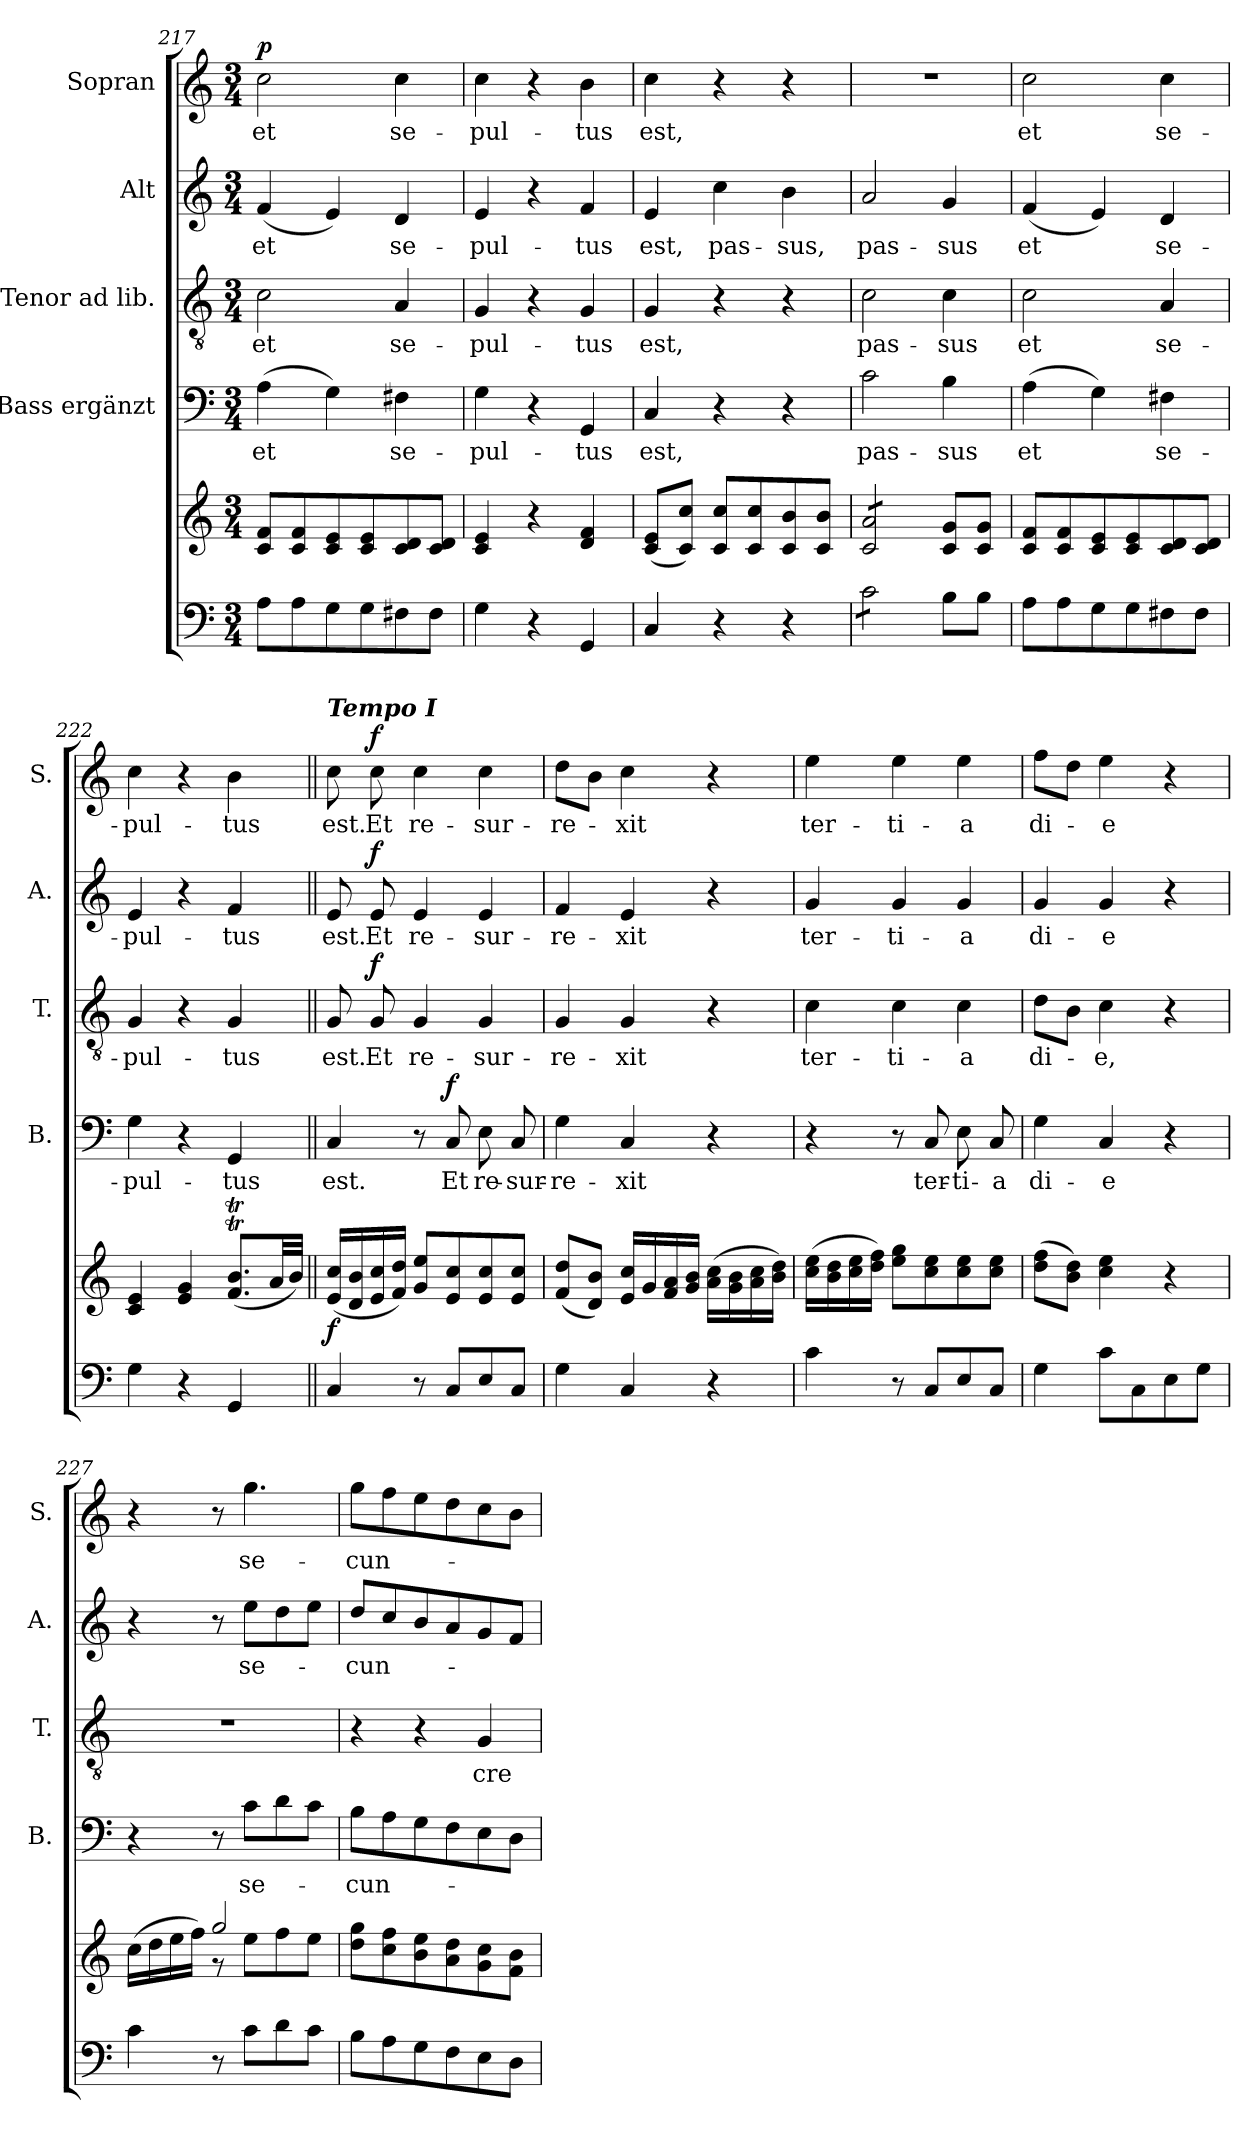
**kern	**kern	**dynam	**kern	**text	**dynam	**kern	**text	**dynam	**kern	**text	**dynam	**kern	**text	**dynam
*part5	*part5	*part5	*part4	*part4	*part4	*part3	*part3	*part3	*part2	*part2	*part2	*part1	*part1	*part1
*staff6	*staff5	*staff5/6	*staff4	*staff4	*staff4	*staff3	*staff3	*staff3	*staff2	*staff2	*staff2	*staff1	*staff1	*staff1
*	*	*	*I"Bass ergänzt	*	*	*I"Tenor ad lib.	*	*	*I"Alt	*	*	*I"Sopran	*	*
*	*	*	*I'B.	*	*	*I'T.	*	*	*I'A.	*	*	*I'S.	*	*
*clefF4	*clefG2	*	*clefF4	*	*	*clefGv2	*	*	*clefG2	*	*	*clefG2	*	*
*k[]	*k[]	*	*k[]	*	*	*k[]	*	*	*k[]	*	*	*k[]	*	*
*C:	*C:	*	*C:	*	*	*C:	*	*	*C:	*	*	*C:	*	*
*M3/4	*M3/4	*	*M3/4	*	*	*M3/4	*	*	*M3/4	*	*	*M3/4	*	*
=217	=217	=217	=217	=217	=217	=217	=217	=217	=217	=217	=217	=217	=217	=217
!	!	!	!	!LO:LY:b	!	!	!LO:LY:b	!	!	!LO:LY:b	!	!	!LO:LY:b	!LO:DY:a
8A\L	8c/ 8f/L	.	(>4A\	et	.	2c\	et	.	(<4f/	et	.	2cc\	et	p
8A\	8c/ 8f/	.	.	.	.	.	.	.	.	.	.	.	.	.
8G\	8c/ 8e/	.	4G\)	.	.	.	.	.	4e/)	.	.	.	.	.
8G\	8c/ 8e/	.	.	.	.	.	.	.	.	.	.	.	.	.
!	!	!	!	!LO:LY:b	!	!	!LO:LY:b	!	!	!LO:LY:b	!	!	!LO:LY:b	!
8F#X\	8c/ 8d/	.	4F#X\	se-	.	4A/	se-	.	4d/	se-	.	4cc\	se-	.
8F#\J	8c/ 8d/J	.	.	.	.	.	.	.	.	.	.	.	.	.
=218	=218	=218	=218	=218	=218	=218	=218	=218	=218	=218	=218	=218	=218	=218
!	!	!	!	!LO:LY:b	!	!	!LO:LY:b	!	!	!LO:LY:b	!	!	!LO:LY:b	!
4G\	4c/ 4e/	.	4G\	-pul-	.	4G/	-pul-	.	4e/	-pul-	.	4cc\	-pul-	.
4r	4r	.	4r	.	.	4r	.	.	4r	.	.	4r	.	.
!	!	!	!	!LO:LY:b	!	!	!LO:LY:b	!	!	!LO:LY:b	!	!	!LO:LY:b	!
4GG/	4d/ 4f/	.	4GG/	-tus	.	4G/	-tus	.	4f/	-tus	.	4b\	-tus	.
=219	=219	=219	=219	=219	=219	=219	=219	=219	=219	=219	=219	=219	=219	=219
!	!	!	!	!LO:LY:b	!	!	!LO:LY:b	!	!	!LO:LY:b	!	!	!LO:LY:b	!
4C/	(<8c/ 8e/L	.	4C/	est,	.	4G/	est,	.	4e/	est,	.	4cc\	est,	.
.	8c/ 8cc/J)	.	.	.	.	.	.	.	.	.	.	.	.	.
!	!	!	!	!	!	!	!	!	!	!LO:LY:b	!	!	!	!
4r	8c/ 8cc/L	.	4r	.	.	4r	.	.	4cc\	pas-	.	4r	.	.
.	8c/ 8cc/	.	.	.	.	.	.	.	.	.	.	.	.	.
!	!	!	!	!	!	!	!	!	!	!LO:LY:b	!	!	!	!
4r	8c/ 8b/	.	4r	.	.	4r	.	.	4b\	-sus,	.	4r	.	.
.	8c/ 8b/J	.	.	.	.	.	.	.	.	.	.	.	.	.
=220	=220	=220	=220	=220	=220	=220	=220	=220	=220	=220	=220	=220	=220	=220
!	!	!	!	!LO:LY:b	!	!	!LO:LY:b	!	!	!LO:LY:b	!	!	!	!
*tremolo	*	*	*	*	*	*	*	*	*	*	*	*	*	*
*	*tremolo	*	*	*	*	*	*	*	*	*	*	*	*	*
8c\L	8c/ 8a/L	.	2c\	pas-	.	2c\	pas-	.	2a/	pas-	.	2.r	.	.
8c\	8c/ 8a/	.	.	.	.	.	.	.	.	.	.	.	.	.
8c\	8c/ 8a/	.	.	.	.	.	.	.	.	.	.	.	.	.
8c\J	8c/ 8a/J	.	.	.	.	.	.	.	.	.	.	.	.	.
*	*Xtremolo	*	*	*	*	*	*	*	*	*	*	*	*	*
*Xtremolo	*	*	*	*	*	*	*	*	*	*	*	*	*	*
!	!	!	!	!LO:LY:b	!	!	!LO:LY:b	!	!	!LO:LY:b	!	!	!	!
8B\L	8c/ 8g/L	.	4B\	-sus	.	4c\	-sus	.	4g/	-sus	.	.	.	.
8B\J	8c/ 8g/J	.	.	.	.	.	.	.	.	.	.	.	.	.
!!LO:LB:g=z
=221	=221	=221	=221	=221	=221	=221	=221	=221	=221	=221	=221	=221	=221	=221
!	!	!	!	!LO:LY:b	!	!	!LO:LY:b	!	!	!LO:LY:b	!	!	!LO:LY:b	!
8A\L	8c/ 8f/L	.	(>4A\	et	.	2c\	et	.	(<4f/	et	.	2cc\	et	.
8A\	8c/ 8f/	.	.	.	.	.	.	.	.	.	.	.	.	.
8G\	8c/ 8e/	.	4G\)	.	.	.	.	.	4e/)	.	.	.	.	.
8G\	8c/ 8e/	.	.	.	.	.	.	.	.	.	.	.	.	.
!	!	!	!	!LO:LY:b	!	!	!LO:LY:b	!	!	!LO:LY:b	!	!	!LO:LY:b	!
8F#X\	8c/ 8d/	.	4F#X\	se-	.	4A/	se-	.	4d/	se-	.	4cc\	se-	.
8F#\J	8c/ 8d/J	.	.	.	.	.	.	.	.	.	.	.	.	.
=222	=222	=222	=222	=222	=222	=222	=222	=222	=222	=222	=222	=222	=222	=222
!	!	!	!	!LO:LY:b	!	!	!LO:LY:b	!	!	!LO:LY:b	!	!	!LO:LY:b	!
4G\	4c/ 4e/	.	4G\	-pul-	.	4G/	-pul-	.	4e/	-pul-	.	4cc\	-pul-	.
4r	4e/ 4g/	.	4r	.	.	4r	.	.	4r	.	.	4r	.	.
!	!	!	!	!LO:LY:b	!	!	!LO:LY:b	!	!	!LO:LY:b	!	!	!LO:LY:b	!
4GG/	(<8.f/T 8.b/TL	.	4GG/	-tus	.	4G/	-tus	.	4f/	-tus	.	4b\	-tus	.
.	32a/LL	.	.	.	.	.	.	.	.	.	.	.	.	.
.	32b/JJJ)	.	.	.	.	.	.	.	.	.	.	.	.	.
=223||	=223||	=223||	=223||	=223||	=223||	=223||	=223||	=223||	=223||	=223||	=223||	=223||	=223||	=223||
!	!	!	!	!	!	!	!	!	!	!	!	!LO:TX:a:Bi:t=Tempo I	!	!
!	!	!LO:DY:b	!	!LO:LY:b	!	!	!LO:LY:b	!	!	!LO:LY:b	!	!	!LO:LY:b	!
4C/	(<16e/ 16cc/LL	f	4C/	est.	.	8G/	est.	.	8e/	est.	.	8cc\	est.	.
.	16d/ 16b/	.	.	.	.	.	.	.	.	.	.	.	.	.
!	!	!	!	!	!	!	!LO:LY:b	!LO:DY:a	!	!LO:LY:b	!LO:DY:a	!	!LO:LY:b	!LO:DY:a
.	16e/ 16cc/	.	.	.	.	8G/	Et	f	8e/	Et	f	8cc\	Et	f
.	16f/ 16dd/JJ)	.	.	.	.	.	.	.	.	.	.	.	.	.
!	!	!	!	!	!	!	!LO:LY:b	!	!	!LO:LY:b	!	!	!LO:LY:b	!
8r	8g/ 8ee/L	.	8r	.	.	4G/	re-	.	4e/	re-	.	4cc\	re-	.
!	!	!	!	!LO:LY:b	!LO:DY:a	!	!	!	!	!	!	!	!	!
8C/L	8e/ 8cc/	.	8C/	Et	f	.	.	.	.	.	.	.	.	.
!	!	!	!	!LO:LY:b	!	!	!LO:LY:b	!	!	!LO:LY:b	!	!	!LO:LY:b	!
8E/	8e/ 8cc/	.	8E\	re-	.	4G/	-sur-	.	4e/	-sur-	.	4cc\	-sur-	.
!	!	!	!	!LO:LY:b	!	!	!	!	!	!	!	!	!	!
8C/J	8e/ 8cc/J	.	8C/	-sur-	.	.	.	.	.	.	.	.	.	.
=224	=224	=224	=224	=224	=224	=224	=224	=224	=224	=224	=224	=224	=224	=224
!	!	!	!	!LO:LY:b	!	!	!LO:LY:b	!	!	!LO:LY:b	!	!	!LO:LY:b	!
4G\	(<8f/ 8dd/L	.	4G\	-re-	.	4G/	-re-	.	4f/	-re-	.	8dd\L	-re-	.
.	8d/ 8b/J)	.	.	.	.	.	.	.	.	.	.	8b\J	.	.
!	!	!	!	!LO:LY:b	!	!	!LO:LY:b	!	!	!LO:LY:b	!	!	!LO:LY:b	!
4C/	16e/ 16cc/LL	.	4C/	-xit	.	4G/	-xit	.	4e/	-xit	.	4cc\	-xit	.
.	16g/	.	.	.	.	.	.	.	.	.	.	.	.	.
.	16f/ 16a/	.	.	.	.	.	.	.	.	.	.	.	.	.
.	16g/ 16b/JJ	.	.	.	.	.	.	.	.	.	.	.	.	.
4r	(>16a\ 16cc\LL	.	4r	.	.	4r	.	.	4r	.	.	4r	.	.
.	16g\ 16b\	.	.	.	.	.	.	.	.	.	.	.	.	.
.	16a\ 16cc\	.	.	.	.	.	.	.	.	.	.	.	.	.
.	16b\ 16dd\JJ)	.	.	.	.	.	.	.	.	.	.	.	.	.
=225	=225	=225	=225	=225	=225	=225	=225	=225	=225	=225	=225	=225	=225	=225
!	!	!	!	!	!	!	!LO:LY:b	!	!	!LO:LY:b	!	!	!LO:LY:b	!
4c\	(>16cc\ 16ee\LL	.	4r	.	.	4c\	ter-	.	4g/	ter-	.	4ee\	ter-	.
.	16b\ 16dd\	.	.	.	.	.	.	.	.	.	.	.	.	.
.	16cc\ 16ee\	.	.	.	.	.	.	.	.	.	.	.	.	.
.	16dd\ 16ff\JJ)	.	.	.	.	.	.	.	.	.	.	.	.	.
!	!	!	!	!	!	!	!LO:LY:b	!	!	!LO:LY:b	!	!	!LO:LY:b	!
8r	8ee\ 8gg\L	.	8r	.	.	4c\	-ti-	.	4g/	-ti-	.	4ee\	-ti-	.
!	!	!	!	!LO:LY:b	!	!	!	!	!	!	!	!	!	!
8C/L	8cc\ 8ee\	.	8C/	ter-	.	.	.	.	.	.	.	.	.	.
!	!	!	!	!LO:LY:b	!	!	!LO:LY:b	!	!	!LO:LY:b	!	!	!LO:LY:b	!
8E/	8cc\ 8ee\	.	8E\	-ti-	.	4c\	-a	.	4g/	-a	.	4ee\	-a	.
!	!	!	!	!LO:LY:b	!	!	!	!	!	!	!	!	!	!
8C/J	8cc\ 8ee\J	.	8C/	-a	.	.	.	.	.	.	.	.	.	.
!!LO:PB:g=z
=226	=226	=226	=226	=226	=226	=226	=226	=226	=226	=226	=226	=226	=226	=226
!	!	!	!	!LO:LY:b	!	!	!LO:LY:b	!	!	!LO:LY:b	!	!	!LO:LY:b	!
4G\	(>8dd\ 8ff\L	.	4G\	di-	.	8d\L	di-	.	4g/	di-	.	8ff\L	di-	.
.	8b\ 8dd\J)	.	.	.	.	8B\J	.	.	.	.	.	8dd\J	.	.
!	!	!	!	!LO:LY:b	!	!	!LO:LY:b	!	!	!LO:LY:b	!	!	!LO:LY:b	!
8c\L	4cc\ 4ee\	.	4C/	-e	.	4c\	-e,	.	4g/	-e	.	4ee\	-e	.
8C\	.	.	.	.	.	.	.	.	.	.	.	.	.	.
8E\	4r	.	4r	.	.	4r	.	.	4r	.	.	4r	.	.
8G\J	.	.	.	.	.	.	.	.	.	.	.	.	.	.
=227	=227	=227	=227	=227	=227	=227	=227	=227	=227	=227	=227	=227	=227	=227
*	*^	*	*	*	*	*	*	*	*	*	*	*	*	*
4c\	(>16cc\LL	4ryy	.	4r	.	.	2.r	.	.	4r	.	.	4r	.	.
.	16dd\	.	.	.	.	.	.	.	.	.	.	.	.	.	.
.	16ee\	.	.	.	.	.	.	.	.	.	.	.	.	.	.
.	16ff\JJ)	.	.	.	.	.	.	.	.	.	.	.	.	.	.
8r	2gg/	8r	.	8r	.	.	.	.	.	8r	.	.	8r	.	.
!	!	!	!	!	!LO:LY:b	!	!	!	!	!	!LO:LY:b	!	!	!LO:LY:b	!
8c\L	.	8ee\L	.	8c\L	se-	.	.	.	.	8ee\L	se-	.	4.gg\	se-	.
8d\	.	8ff\	.	8d\	.	.	.	.	.	8dd\	.	.	.	.	.
8c\J	.	8ee\J	.	8c\J	.	.	.	.	.	8ee\J	.	.	.	.	.
=228	=228	=228	=228	=228	=228	=228	=228	=228	=228	=228	=228	=228	=228	=228	=228
!	!	!	!	!	!LO:LY:b	!	!	!	!	!	!LO:LY:b	!	!	!LO:LY:b	!
*	*v	*v	*	*	*	*	*	*	*	*	*	*	*	*	*
8B\L	8dd\ 8gg\L	.	8B\L	-cun-	.	4r	.	.	8dd/L	-cun-	.	8gg\L	-cun-	.
8A\	8cc\ 8ff\	.	8A\	.	.	.	.	.	8cc/	.	.	8ff\	.	.
8G\	8b\ 8ee\	.	8G\	.	.	4r	.	.	8b/	.	.	8ee\	.	.
8F\	8a\ 8dd\	.	8F\	.	.	.	.	.	8a/	.	.	8dd\	.	.
!	!	!	!	!	!	!	!LO:LY:b	!	!	!	!	!	!	!
8E\	8g\ 8cc\	.	8E\	.	.	4G/	cre-	.	8g/	.	.	8cc\	.	.
8D\J	8f\ 8b\J	.	8D\J	.	.	.	.	.	8f/J	.	.	8b\J	.	.
=	=	=	=	=	=	=	=	=	=	=	=	=	=	=
*-	*-	*-	*-	*-	*-	*-	*-	*-	*-	*-	*-	*-	*-	*-
